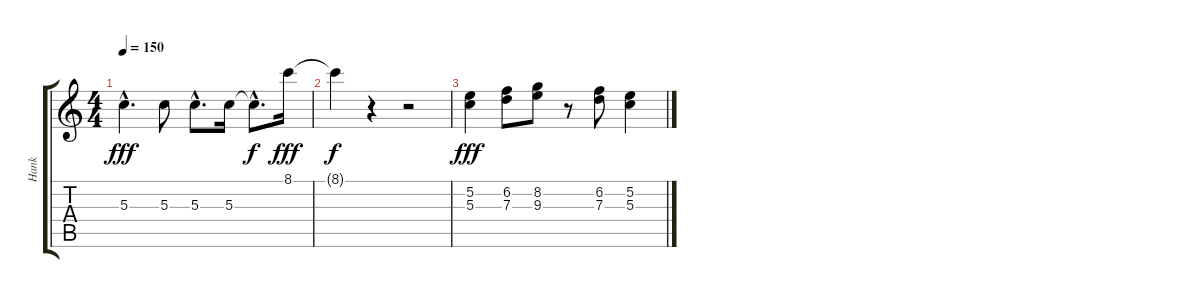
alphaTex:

\track ("Hank" "Hank") {instrument acousticguitarnylon}
\staff {score tabs}
\tuning (E4 B3 G3 D3 A2 E2) {hide}
\ts (4 4)
\tempo 150
\clef g2
\ks c
5.3{hac}.4{d dy fff} 5.3.8 5.3{hac}.8{d} 5.3.16 5.3{hac t}.8{d dy f} 8.1.16{dy fff} |
8.1{t}.4{dy f} r.4 r.2 |
(5.2 5.3).4{dy fff} (6.2 7.3).8 (8.2 9.3).8 r.8 (6.2 7.3).8 (5.2 5.3).4
